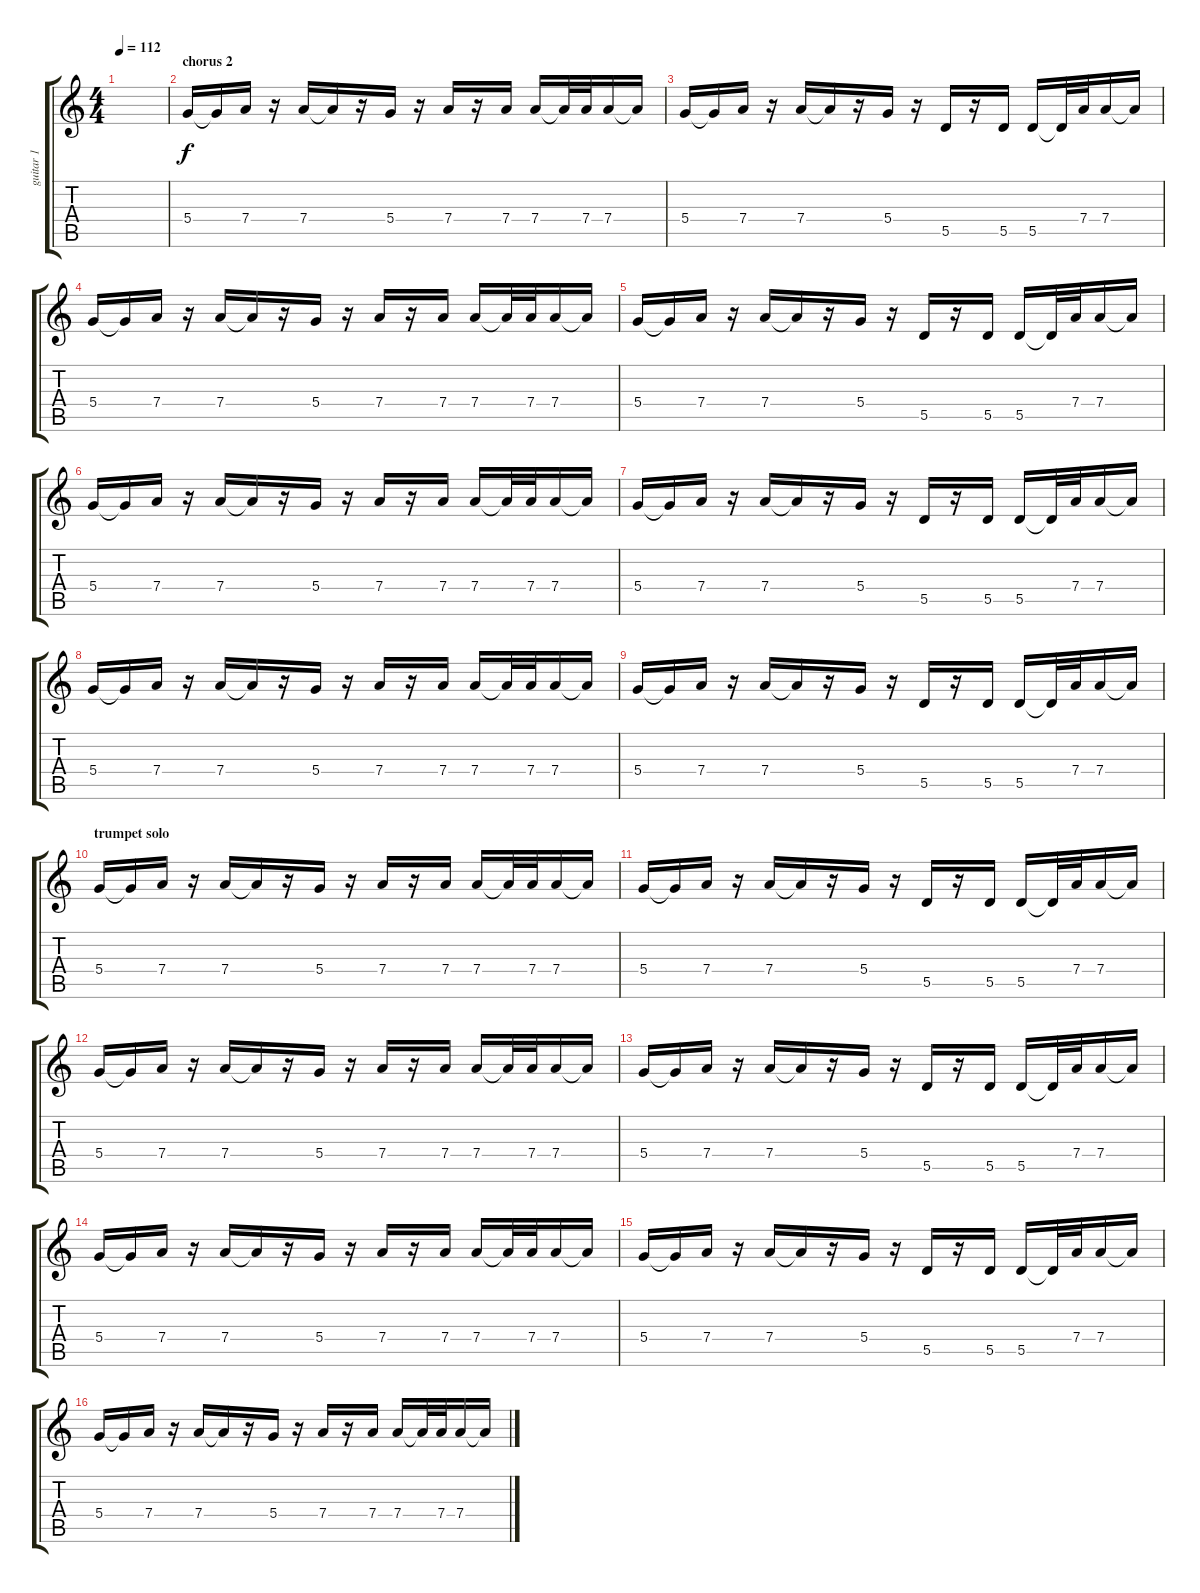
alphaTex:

\track ("guitar 1" "guitar 1") {instrument electricguitarmuted}
\staff {score tabs}
\tuning (E4 B3 G3 D3 A2 E2) {hide}
\ts (4 4)
\tempo 112
\clef g2
\ks c
|
\section ("" "chorus 2")
5.4.16 5.4{t}.16 7.4.16 r.16 7.4.16 7.4{t}.16 r.16 5.4.16 r.16 7.4.16 r.16 7.4.16 7.4.16 7.4{t}.32 7.4.32 7.4.16 7.4{t}.16 |
5.4.16 5.4{t}.16 7.4.16 r.16 7.4.16 7.4{t}.16 r.16 5.4.16 r.16 5.5.16 r.16 5.5.16 5.5.16 5.5{t}.32 7.4.32 7.4.16 7.4{t}.16 |
5.4.16 5.4{t}.16 7.4.16 r.16 7.4.16 7.4{t}.16 r.16 5.4.16 r.16 7.4.16 r.16 7.4.16 7.4.16 7.4{t}.32 7.4.32 7.4.16 7.4{t}.16 |
5.4.16 5.4{t}.16 7.4.16 r.16 7.4.16 7.4{t}.16 r.16 5.4.16 r.16 5.5.16 r.16 5.5.16 5.5.16 5.5{t}.32 7.4.32 7.4.16 7.4{t}.16 |
5.4.16 5.4{t}.16 7.4.16 r.16 7.4.16 7.4{t}.16 r.16 5.4.16 r.16 7.4.16 r.16 7.4.16 7.4.16 7.4{t}.32 7.4.32 7.4.16 7.4{t}.16 |
5.4.16 5.4{t}.16 7.4.16 r.16 7.4.16 7.4{t}.16 r.16 5.4.16 r.16 5.5.16 r.16 5.5.16 5.5.16 5.5{t}.32 7.4.32 7.4.16 7.4{t}.16 |
5.4.16 5.4{t}.16 7.4.16 r.16 7.4.16 7.4{t}.16 r.16 5.4.16 r.16 7.4.16 r.16 7.4.16 7.4.16 7.4{t}.32 7.4.32 7.4.16 7.4{t}.16 |
5.4.16 5.4{t}.16 7.4.16 r.16 7.4.16 7.4{t}.16 r.16 5.4.16 r.16 5.5.16 r.16 5.5.16 5.5.16 5.5{t}.32 7.4.32 7.4.16 7.4{t}.16 |
\section ("" "trumpet solo")
5.4.16 5.4{t}.16 7.4.16 r.16 7.4.16 7.4{t}.16 r.16 5.4.16 r.16 7.4.16 r.16 7.4.16 7.4.16 7.4{t}.32 7.4.32 7.4.16 7.4{t}.16 |
5.4.16 5.4{t}.16 7.4.16 r.16 7.4.16 7.4{t}.16 r.16 5.4.16 r.16 5.5.16 r.16 5.5.16 5.5.16 5.5{t}.32 7.4.32 7.4.16 7.4{t}.16 |
5.4.16 5.4{t}.16 7.4.16 r.16 7.4.16 7.4{t}.16 r.16 5.4.16 r.16 7.4.16 r.16 7.4.16 7.4.16 7.4{t}.32 7.4.32 7.4.16 7.4{t}.16 |
5.4.16 5.4{t}.16 7.4.16 r.16 7.4.16 7.4{t}.16 r.16 5.4.16 r.16 5.5.16 r.16 5.5.16 5.5.16 5.5{t}.32 7.4.32 7.4.16 7.4{t}.16 |
5.4.16 5.4{t}.16 7.4.16 r.16 7.4.16 7.4{t}.16 r.16 5.4.16 r.16 7.4.16 r.16 7.4.16 7.4.16 7.4{t}.32 7.4.32 7.4.16 7.4{t}.16 |
5.4.16 5.4{t}.16 7.4.16 r.16 7.4.16 7.4{t}.16 r.16 5.4.16 r.16 5.5.16 r.16 5.5.16 5.5.16 5.5{t}.32 7.4.32 7.4.16 7.4{t}.16 |
5.4.16 5.4{t}.16 7.4.16 r.16 7.4.16 7.4{t}.16 r.16 5.4.16 r.16 7.4.16 r.16 7.4.16 7.4.16 7.4{t}.32 7.4.32 7.4.16 7.4{t}.16
